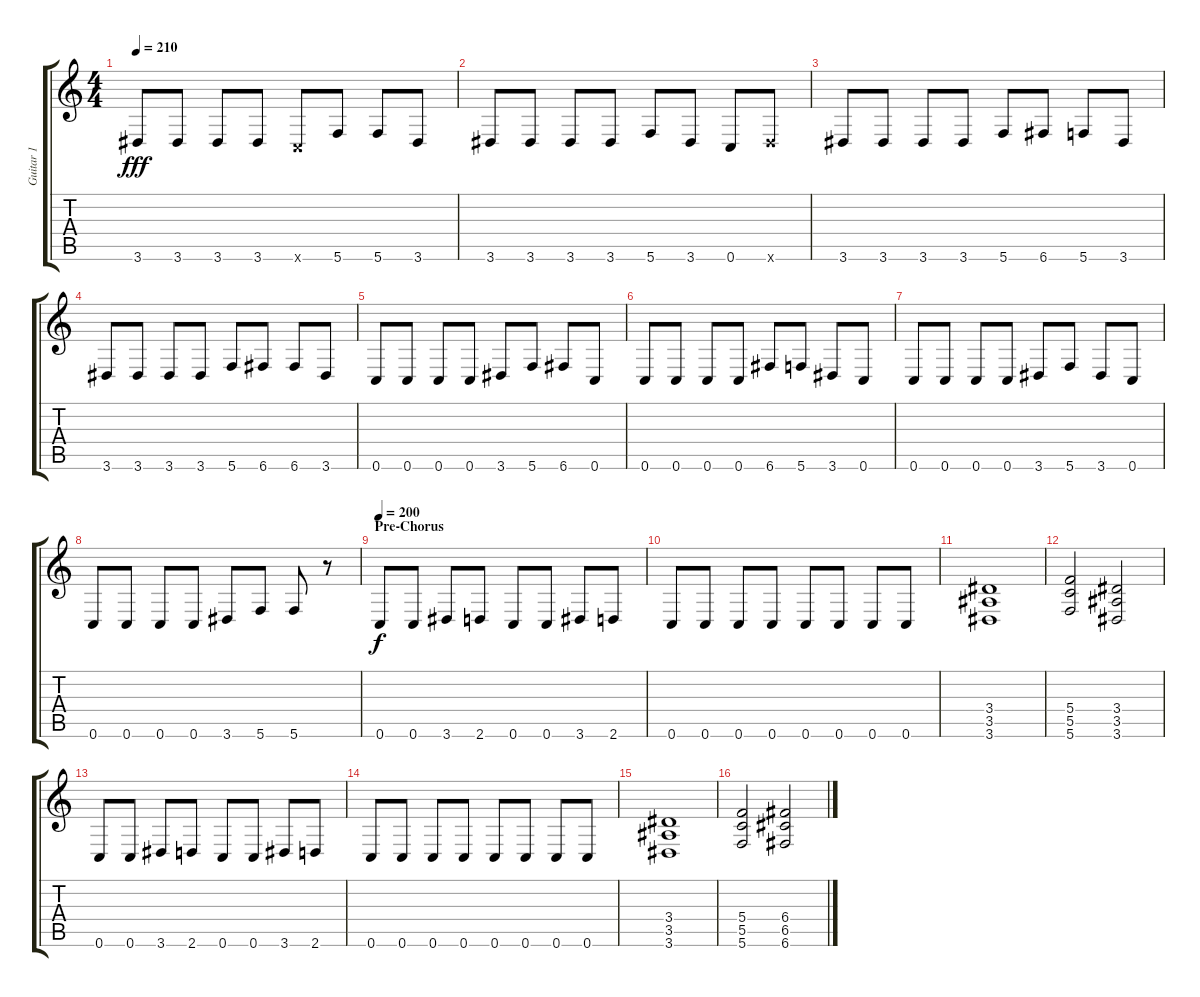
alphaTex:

\track ("Guitar 1" "Guitar 1") {instrument overdrivenguitar}
\staff {score tabs}
\tuning (D4 A3 F3 C3 G2 C2) {hide}
\ts (4 4)
\tempo 210
\clef g2
\ks c
3.6.8{dy fff} 3.6.8 3.6.8 3.6.8 0.6{x}.8 5.6.8 5.6.8 3.6.8 |
3.6.8 3.6.8 3.6.8 3.6.8 5.6.8 3.6.8 0.6.8 3.6{x}.8 |
3.6.8 3.6.8 3.6.8 3.6.8 5.6.8 6.6.8 5.6.8 3.6.8 |
3.6.8 3.6.8 3.6.8 3.6.8 5.6.8 6.6.8 6.6.8 3.6.8 |
0.6.8 0.6.8 0.6.8 0.6.8 3.6.8 5.6.8 6.6.8 0.6.8 |
0.6.8 0.6.8 0.6.8 0.6.8 6.6.8 5.6.8 3.6.8 0.6.8 |
0.6.8 0.6.8 0.6.8 0.6.8 3.6.8 5.6.8 3.6.8 0.6.8 |
0.6.8 0.6.8 0.6.8 0.6.8 3.6.8 5.6.8 5.6.8 r.8 |
\section ("" "Pre-Chorus")
\tempo 200
0.6.8{dy f} 0.6.8 3.6.8 2.6.8 0.6.8 0.6.8 3.6.8 2.6.8 |
0.6.8 0.6.8 0.6.8 0.6.8 0.6.8 0.6.8 0.6.8 0.6.8 |
(3.4 3.5 3.6).1 |
(5.4 5.5 5.6).2 (3.4 3.5 3.6).2 |
0.6.8 0.6.8 3.6.8 2.6.8 0.6.8 0.6.8 3.6.8 2.6.8 |
0.6.8 0.6.8 0.6.8 0.6.8 0.6.8 0.6.8 0.6.8 0.6.8 |
(3.4 3.5 3.6).1 |
(5.4 5.5 5.6).2 (6.4 6.5 6.6).2
